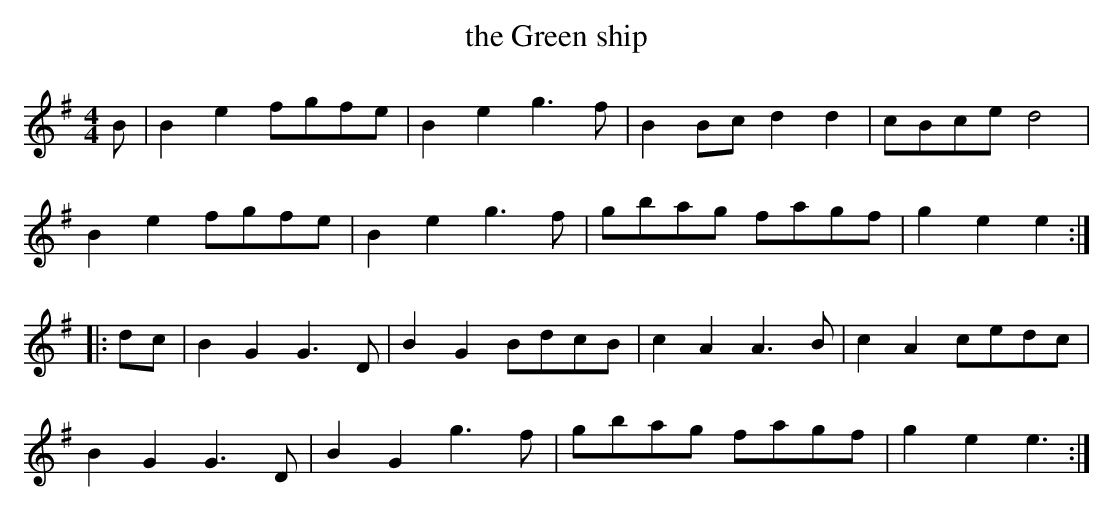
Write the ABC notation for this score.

X:1
T:the Green ship
L:1/8
M:4/4
K:E minor
B|B2e2 fgfe | B2e2 g3f | B2Bc d2d2 | cBce d4 |
B2e2 fgfe | B2e2 g3f | gbag fagf | g2e2 e2 :|
|:dc | B2G2 G3D | B2G2 BdcB | c2A2 A3B | c2A2 cedc |
B2G2 G3D | B2G2 g3f | gbag fagf | g2e2 e3 :|
